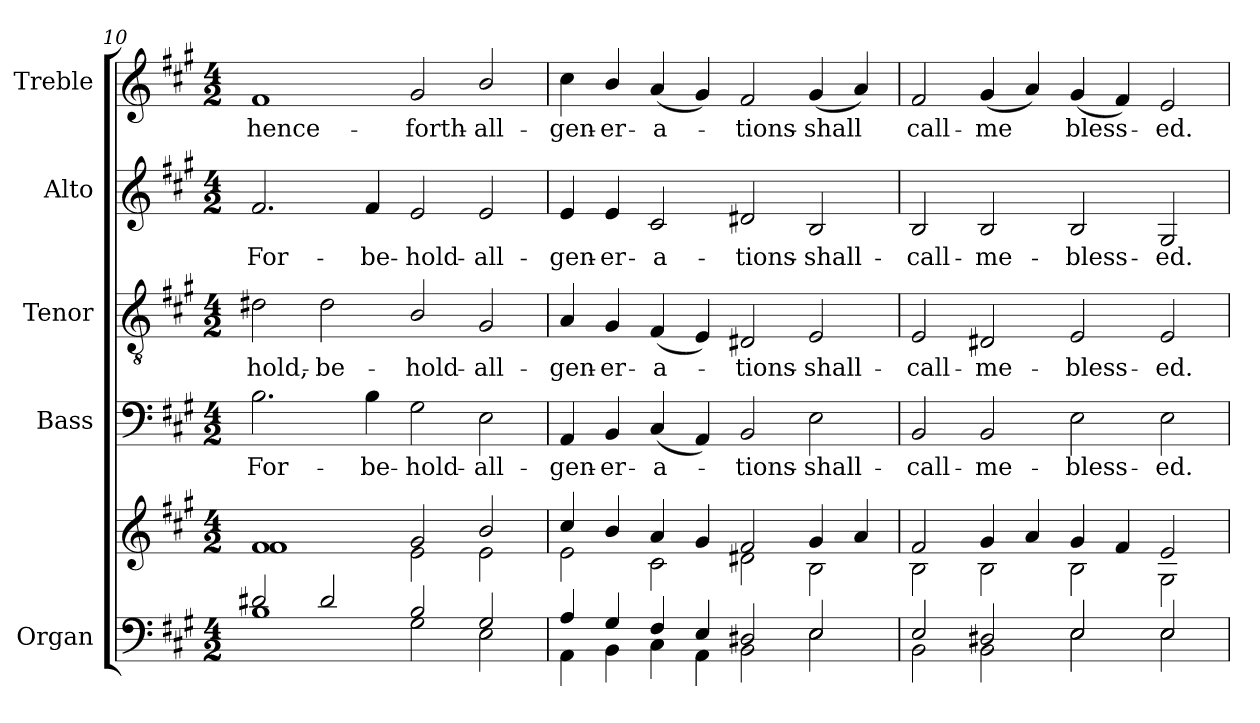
**kern	**kern	**kern	**text	**kern	**text	**kern	**text	**kern	**text
*part5	*part5	*part4	*part4	*part3	*part3	*part2	*part2	*part1	*part1
*staff6	*staff5	*staff4	*staff4	*staff3	*staff3	*staff2	*staff2	*staff1	*staff1
*I"Organ	*	*I"Bass	*	*I"Tenor	*	*I"Alto	*	*I"Treble	*
*I'Org.	*	*I'B.	*	*I'T.	*	*I'A.	*	*I'Tr.	*
*clefF4	*clefG2	*clefF4	*	*clefGv2	*	*clefG2	*	*clefG2	*
*	*	*	*	*ITrd7c12	*	*	*	*	*
*k[f#c#g#]	*k[f#c#g#]	*k[f#c#g#]	*	*k[f#c#g#]	*	*k[f#c#g#]	*	*k[f#c#g#]	*
*A:	*A:	*A:	*	*A:	*	*A:	*	*A:	*
*M4/2	*M4/2	*M4/2	*	*M4/2	*	*M4/2	*	*M4/2	*
=10	=10	=10	=10	=10	=10	=10	=10	=10	=10
*^	*^	*	*	*	*	*	*	*	*
!	!	!	!	!	!LO:LY:b:color=#000000	!	!	!	!	!	!
!	!	!	!	!	!	!	!LO:LY:b:color=#000000	!	!	!	!
!	!	!	!	!	!	!	!	!	!LO:LY:b:color=#000000	!	!
!	!	!	!	!	!	!	!	!	!	!	!LO:LY:b:color=#000000
2d#Xi/	1Bi	1f#i	1f#i	2.Bi\	-For-	2D#Xi\	-hold,-	2.f#i/	-For-	1f#i	-hence-
!	!	!	!	!	!	!	!LO:LY:b:color=#000000	!	!	!	!
2d#i/	.	.	.	.	.	2D#i\	-be-	.	.	.	.
!	!	!	!	!	!LO:LY:b:color=#000000	!	!	!	!	!	!
!	!	!	!	!	!	!	!	!	!LO:LY:b:color=#000000	!	!
.	.	.	.	4Bi\	-be-	.	.	4f#i/	-be-	.	.
!	!	!	!	!	!LO:LY:b:color=#000000	!	!	!	!	!	!
!	!	!	!	!	!	!	!LO:LY:b:color=#000000	!	!	!	!
!	!	!	!	!	!	!	!	!	!LO:LY:b:color=#000000	!	!
!	!	!	!	!	!	!	!	!	!	!	!LO:LY:b:color=#000000
2Bi/	2G#i\	2g#i/	2ei\	2G#i\	-hold-	2BBi/	-hold-	2ei/	-hold-	2g#i/	-forth-
!	!	!	!	!	!LO:LY:b:color=#000000	!	!	!	!	!	!
!	!	!	!	!	!	!	!LO:LY:b:color=#000000	!	!	!	!
!	!	!	!	!	!	!	!	!	!LO:LY:b:color=#000000	!	!
!	!	!	!	!	!	!	!	!	!	!	!LO:LY:b:color=#000000
2G#i/	2Ei\	2bi/	2ei\	2Ei\	-all-	2GG#i/	-all-	2ei/	-all-	2bi/	-all-
!!LO:LB:g=z
=11	=11	=11	=11	=11	=11	=11	=11	=11	=11	=11	=11
!	!	!	!	!	!LO:LY:b:color=#000000	!	!	!	!	!	!
!	!	!	!	!	!	!	!LO:LY:b:color=#000000	!	!	!	!
!	!	!	!	!	!	!	!	!	!LO:LY:b:color=#000000	!	!
!	!	!	!	!	!	!	!	!	!	!	!LO:LY:b:color=#000000
4Ai/	4AAi\	4cc#i/	2ei\	4AAi/	-gen-	4AAi/	-gen-	4ei/	-gen-	4cc#i\	-gen-
!	!	!	!	!	!LO:LY:b:color=#000000	!	!	!	!	!	!
!	!	!	!	!	!	!	!LO:LY:b:color=#000000	!	!	!	!
!	!	!	!	!	!	!	!	!	!LO:LY:b:color=#000000	!	!
!	!	!	!	!	!	!	!	!	!	!	!LO:LY:b:color=#000000
4G#i/	4BBi\	4bi/	.	4BBi/	-er-	4GG#i/	-er-	4ei/	-er-	4bi/	-er-
!	!	!	!	!	!LO:LY:b:color=#000000	!	!	!	!	!	!
!	!	!	!	!	!	!	!LO:LY:b:color=#000000	!	!	!	!
!	!	!	!	!	!	!	!	!	!LO:LY:b:color=#000000	!	!
!	!	!	!	!	!	!	!	!	!	!	!LO:LY:b:color=#000000
4F#i/	4C#i\	4ai/	2c#i\	(4C#i/	-a-	(4FF#i/	-a-	2c#i/	-a-	(4ai/	-a-
4Ei/	4AAi\	4g#i/	.	4AAi/)	.	4EEi/)	.	.	.	4g#i/)	.
!	!	!	!	!	!LO:LY:b:color=#000000	!	!	!	!	!	!
!	!	!	!	!	!	!	!LO:LY:b:color=#000000	!	!	!	!
!	!	!	!	!	!	!	!	!	!LO:LY:b:color=#000000	!	!
!	!	!	!	!	!	!	!	!	!	!	!LO:LY:b:color=#000000
2D#Xi/	2BBi\	2f#i/	2d#Xi\	2BBi/	-tions-	2DD#Xi/	-tions-	2d#Xi/	-tions-	2f#i/	-tions-
!	!	!	!	!	!LO:LY:b:color=#000000	!	!	!	!	!	!
!	!	!	!	!	!	!	!LO:LY:b:color=#000000	!	!	!	!
!	!	!	!	!	!	!	!	!	!LO:LY:b:color=#000000	!	!
!	!	!	!	!	!	!	!	!	!	!	!LO:LY:b:color=#000000
2Ei/	2Ei\	4g#i/	2Bi\	2Ei\	-shall-	2EEi/	-shall-	2Bi/	-shall-	(4g#i/	-shall
.	.	4ai/	.	.	.	.	.	.	.	4ai/)	.
=12	=12	=12	=12	=12	=12	=12	=12	=12	=12	=12	=12
!	!	!	!	!	!LO:LY:b:color=#000000	!	!	!	!	!	!
!	!	!	!	!	!	!	!LO:LY:b:color=#000000	!	!	!	!
!	!	!	!	!	!	!	!	!	!LO:LY:b:color=#000000	!	!
!	!	!	!	!	!	!	!	!	!	!	!LO:LY:b:color=#000000
2Ei/	2BBi\	2f#i/	2Bi\	2BBi/	-call-	2EEi/	-call-	2Bi/	-call-	2f#i/	call-
!	!	!	!	!	!LO:LY:b:color=#000000	!	!	!	!	!	!
!	!	!	!	!	!	!	!LO:LY:b:color=#000000	!	!	!	!
!	!	!	!	!	!	!	!	!	!LO:LY:b:color=#000000	!	!
!	!	!	!	!	!	!	!	!	!	!	!LO:LY:b:color=#000000
2D#Xi/	2BBi\	4g#i/	2Bi\	2BBi/	-me-	2DD#Xi/	-me-	2Bi/	-me-	(4g#i/	-me
.	.	4ai/	.	.	.	.	.	.	.	4ai/)	.
!	!	!	!	!	!LO:LY:b:color=#000000	!	!	!	!	!	!
!	!	!	!	!	!	!	!LO:LY:b:color=#000000	!	!	!	!
!	!	!	!	!	!	!	!	!	!LO:LY:b:color=#000000	!	!
!	!	!	!	!	!	!	!	!	!	!	!LO:LY:b:color=#000000
2Ei/	2Ei\	4g#i/	2Bi\	2Ei\	-bless-	2EEi/	-bless-	2Bi/	-bless-	(4g#i/	bless-
.	.	4f#i/	.	.	.	.	.	.	.	4f#i/)	.
!	!	!	!	!	!LO:LY:b:color=#000000	!	!	!	!	!	!
!	!	!	!	!	!	!	!LO:LY:b:color=#000000	!	!	!	!
!	!	!	!	!	!	!	!	!	!LO:LY:b:color=#000000	!	!
!	!	!	!	!	!	!	!	!	!	!	!LO:LY:b:color=#000000
2Ei/	2Ei\	2ei/	2G#i\	2Ei\	-ed.-	2EEi/	-ed.-	2G#i/	-ed.-	2ei/	-ed.-
*v	*v	*	*	*	*	*	*	*	*	*	*
*	*v	*v	*	*	*	*	*	*	*	*
=	=	=	=	=	=	=	=	=	=
*-	*-	*-	*-	*-	*-	*-	*-	*-	*-
